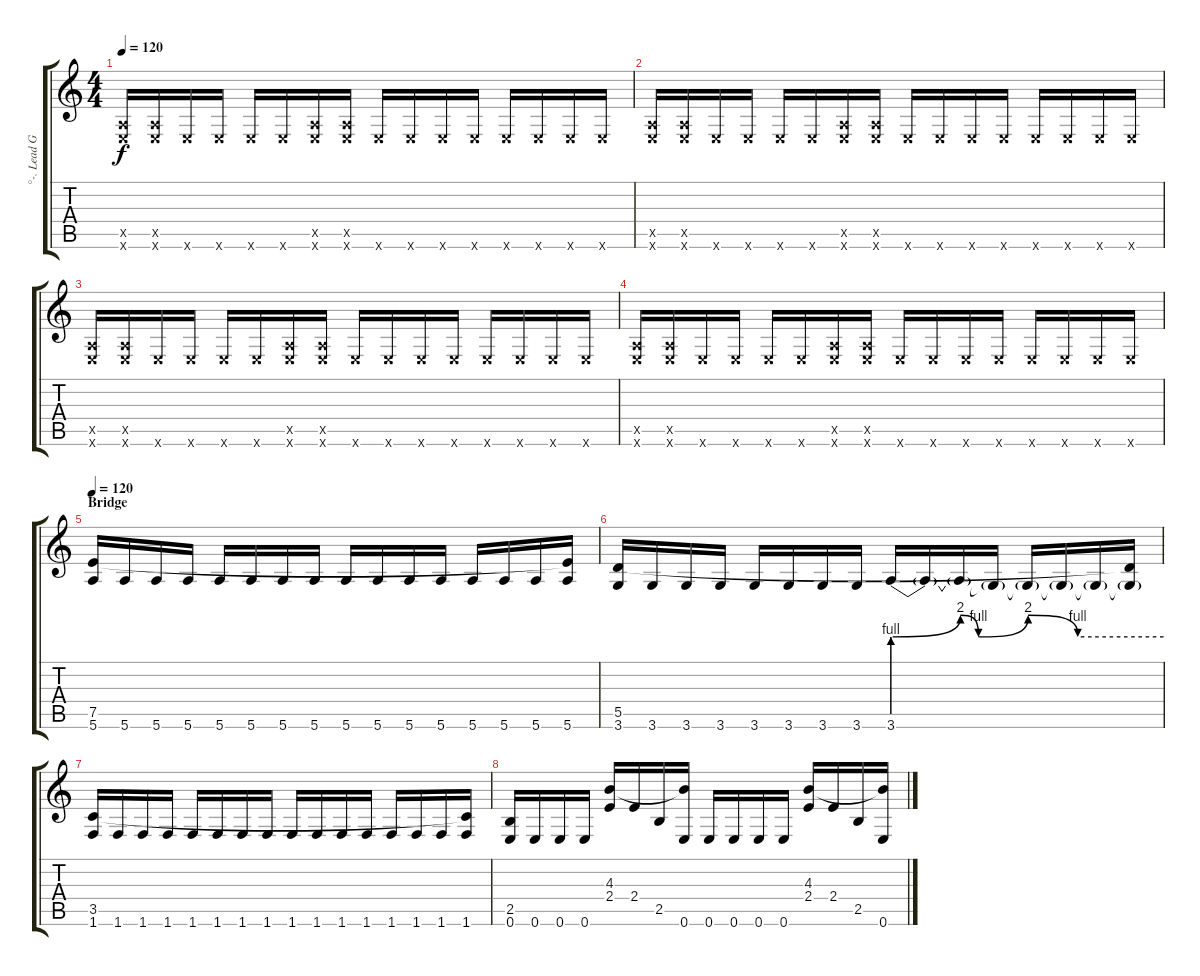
\track ("°-. Lead GtR .-°" "°-. Lead G") {instrument acousticguitarsteel}
\staff {score tabs}
\tuning (E4 B3 G3 D3 A2 E2) {hide}
\ts (4 4)
\tempo 120
\clef g2
\ks c
(0.5{x} 0.6{x}).16{dy f instrument overdrivenguitar} (0.5{x} 0.6{x}).16 0.6{x}.16 0.6{x}.16 0.6{x}.16 0.6{x}.16 (0.5{x} 0.6{x}).16 (0.5{x} 0.6{x}).16 0.6{x}.16 0.6{x}.16 0.6{x}.16 0.6{x}.16 0.6{x}.16 0.6{x}.16 0.6{x}.16 0.6{x}.16 |
(0.5{x} 0.6{x}).16 (0.5{x} 0.6{x}).16 0.6{x}.16 0.6{x}.16 0.6{x}.16 0.6{x}.16 (0.5{x} 0.6{x}).16 (0.5{x} 0.6{x}).16 0.6{x}.16 0.6{x}.16 0.6{x}.16 0.6{x}.16 0.6{x}.16 0.6{x}.16 0.6{x}.16 0.6{x}.16 |
(0.5{x} 0.6{x}).16 (0.5{x} 0.6{x}).16 0.6{x}.16 0.6{x}.16 0.6{x}.16 0.6{x}.16 (0.5{x} 0.6{x}).16 (0.5{x} 0.6{x}).16 0.6{x}.16 0.6{x}.16 0.6{x}.16 0.6{x}.16 0.6{x}.16 0.6{x}.16 0.6{x}.16 0.6{x}.16 |
(0.5{x} 0.6{x}).16 (0.5{x} 0.6{x}).16 0.6{x}.16 0.6{x}.16 0.6{x}.16 0.6{x}.16 (0.5{x} 0.6{x}).16 (0.5{x} 0.6{x}).16 0.6{x}.16 0.6{x}.16 0.6{x}.16 0.6{x}.16 0.6{x}.16 0.6{x}.16 0.6{x}.16 0.6{x}.16 |
\section ("" "Bridge")
\tempo 120
(7.5 5.6).16 5.6.16 5.6.16 5.6.16 5.6.16 5.6.16 5.6.16 5.6.16 5.6.16 5.6.16 5.6.16 5.6.16 5.6.16 5.6.16 5.6.16 (7.5{t} 5.6).16 |
(5.5 3.6).16 3.6.16 3.6.16 3.6.16 3.6.16 3.6.16 3.6.16 3.6.16 3.6{be (custom 0 4 15 8 19 4 30 8 41 4 60 4)}.16 3.6{t}.16 3.6{t}.16 3.6{t}.16 3.6{t}.16 3.6{t}.16 3.6{t}.16 (5.5{t} 3.6{t}).16 |
(3.5 1.6).16 1.6.16 1.6.16 1.6.16 1.6.16 1.6.16 1.6.16 1.6.16 1.6.16 1.6.16 1.6.16 1.6.16 1.6.16 1.6.16 1.6.16 (3.5{t} 1.6).16 |
(2.5 0.6).16 0.6.16 0.6.16 0.6.16 (4.3 2.4).16 2.4.16 2.5.16 (4.3{t} 0.6).16 0.6.16 0.6.16 0.6.16 0.6.16 (4.3 2.4).16 2.4.16 2.5.16 (4.3{t} 0.6).16
